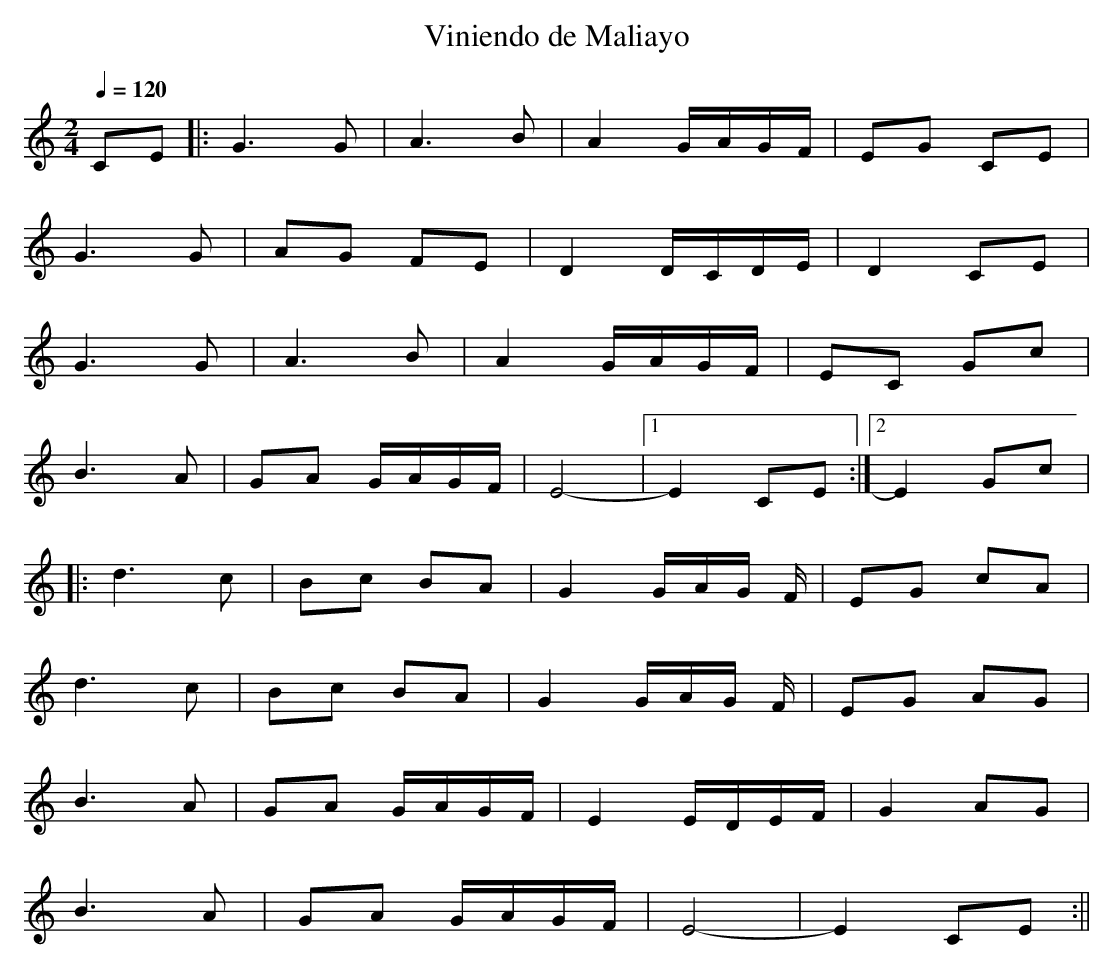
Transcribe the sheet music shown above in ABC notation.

X:1
T:Viniendo de Maliayo
M:2/4
L:1/8
Q:1/4=120
K:C
CE|:G3G|A3B|A2 G/A/G/F/|EG CE|
G3G|AG FE|D2 D/C/D/E/|D2 CE|
G3G|A3B|A2 G/A/G/F/|EC Gc|
B3A|GA G/A/G/F/|E4 -|[1 E2 CE:|[2 E2 Gc|
|:d3c|Bc BA|G2 G/A/G/ F/|EG cA|
d3c|Bc BA|G2 G/A/G/ F/|EG AG|
B3A|GA G/A/G/F/|E2 E/D/E/F/|G2 AG|
B3A|GA G/A/G/F/|E4 -|E2 CE:||
